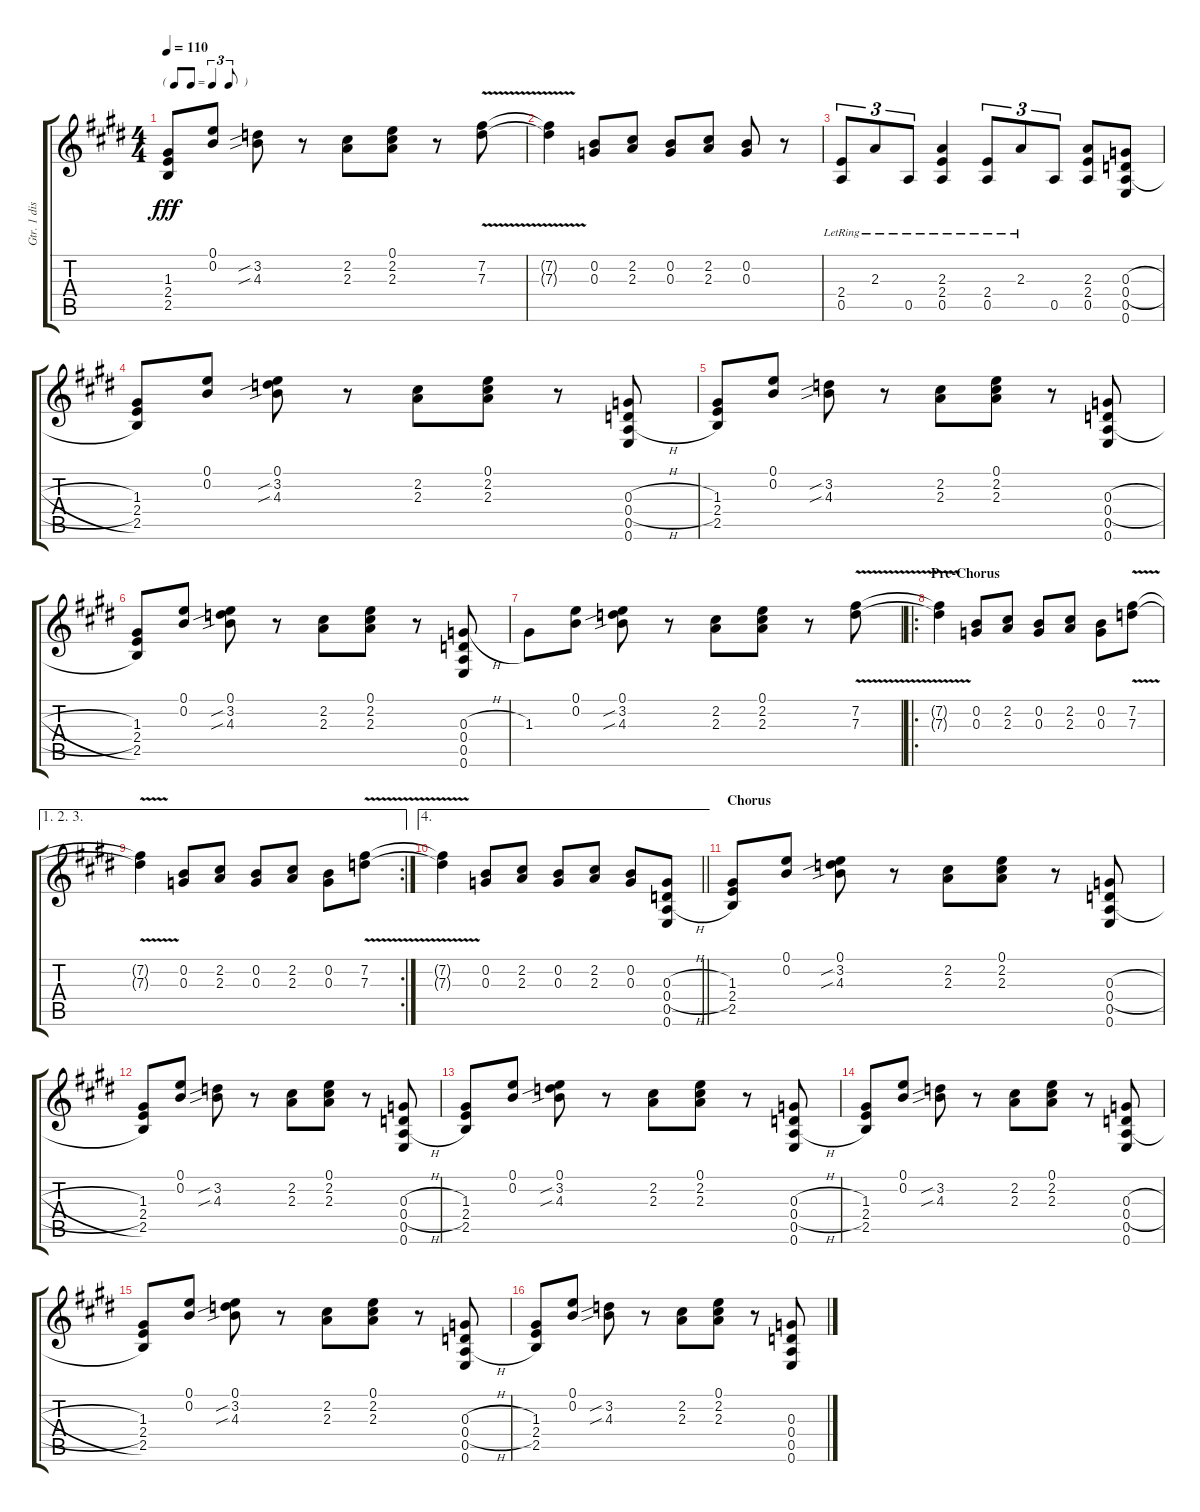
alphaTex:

\track ("Gtr. 1 dist right" "Gtr. 1 dis") {instrument overdrivenguitar}
\staff {score tabs}
\tuning (E4 B3 G3 D3 A2 E2) {hide}
\ts (4 4)
\tf triplet8th
\tempo 110
\clef g2
\ks c#minor
(1.3 2.4 2.5).8{dy fff} (0.1 0.2).8 (3.2{sib} 4.3{sib}).8 r.8 (2.2 2.3).8 (0.1 2.2 2.3).8 r.8 (7.2{v} 7.3{v}).8 |
\ks e
(7.2{v t} 7.3{v t}).4 (0.2 0.3).8 (2.2 2.3).8 (0.2 0.3).8 (2.2 2.3).8 (0.2 0.3).8 r.8 |
\ks c#minor
(2.4{lr} 0.5{lr}).8{tu (3 2)} 2.3{lr}.8{tu (3 2)} 0.5{lr}.8{tu (3 2)} (2.3{lr} 2.4{lr} 0.5{lr}).4 (2.4{lr} 0.5{lr}).8{tu (3 2)} 2.3{lr}.8{tu (3 2)} 0.5.8{tu (3 2)} (2.3 2.4 0.5).8 (0.3{h} 0.4{h} 0.5{h} 0.6).8 |
\ks e
(1.3 2.4 2.5).8 (0.1 0.2).8 (0.1 3.2{sib} 4.3{sib}).8 r.8 (2.2 2.3).8 (0.1 2.2 2.3).8 r.8 (0.3{h} 0.4{h} 0.5{h} 0.6).8 |
\ks c#minor
(1.3 2.4 2.5).8 (0.1 0.2).8 (3.2{sib} 4.3{sib}).8 r.8 (2.2 2.3).8 (0.1 2.2 2.3).8 r.8 (0.3{h} 0.4{h} 0.5{h} 0.6).8 |
(1.3 2.4 2.5).8 (0.1 0.2).8 (0.1 3.2{sib} 4.3{sib}).8 r.8 (2.2 2.3).8 (0.1 2.2 2.3).8 r.8 (0.3{h} 0.4 0.5 0.6).8 |
\ks e
1.3.8 (0.1 0.2).8 (0.1 3.2{sib} 4.3{sib}).8 r.8 (2.2 2.3).8 (0.1 2.2 2.3).8 r.8 (7.2{v} 7.3{v}).8 |
\ro
\section ("" "Pre-Chorus")
\ks c#minor
(7.2{v t} 7.3{v t}).4 (0.2 0.3).8 (2.2 2.3).8 (0.2 0.3).8 (2.2 2.3).8 (0.2 0.3).8 (7.2{v} 7.3{v}).8 |
\ae (1 2 3)
\rc 2
(7.2{v t} 7.3{v t}).4 (0.2 0.3).8 (2.2 2.3).8 (0.2 0.3).8 (2.2 2.3).8 (0.2 0.3).8 (7.2{v} 7.3{v}).8 |
\ae 4
\barLineRight lightlight
\ks e
(7.2{v t} 7.3{v t}).4 (0.2 0.3).8 (2.2 2.3).8 (0.2 0.3).8 (2.2 2.3).8 (0.2 0.3).8 (0.3{h} 0.4{h} 0.5{h} 0.6).8 |
\section ("" "Chorus")
\ks c#minor
(1.3 2.4 2.5).8 (0.1 0.2).8 (0.1 3.2{sib} 4.3{sib}).8 r.8 (2.2 2.3).8 (0.1 2.2 2.3).8 r.8 (0.3{h} 0.4{h} 0.5{h} 0.6).8 |
(1.3 2.4 2.5).8 (0.1 0.2).8 (3.2{sib} 4.3{sib}).8 r.8 (2.2 2.3).8 (0.1 2.2 2.3).8 r.8 (0.3{h} 0.4{h} 0.5{h} 0.6).8 |
\ks e
(1.3 2.4 2.5).8 (0.1 0.2).8 (0.1 3.2{sib} 4.3{sib}).8 r.8 (2.2 2.3).8 (0.1 2.2 2.3).8 r.8 (0.3{h} 0.4{h} 0.5{h} 0.6).8 |
\ks c#minor
(1.3 2.4 2.5).8 (0.1 0.2).8 (3.2{sib} 4.3{sib}).8 r.8 (2.2 2.3).8 (0.1 2.2 2.3).8 r.8 (0.3{h} 0.4{h} 0.5{h} 0.6).8 |
\ks e
(1.3 2.4 2.5).8 (0.1 0.2).8 (0.1 3.2{sib} 4.3{sib}).8 r.8 (2.2 2.3).8 (0.1 2.2 2.3).8 r.8 (0.3{h} 0.4{h} 0.5{h} 0.6).8 |
\ks c#minor
(1.3 2.4 2.5).8 (0.1 0.2).8 (3.2{sib} 4.3{sib}).8 r.8 (2.2 2.3).8 (0.1 2.2 2.3).8 r.8 (0.3{h} 0.4{h} 0.5{h} 0.6).8
